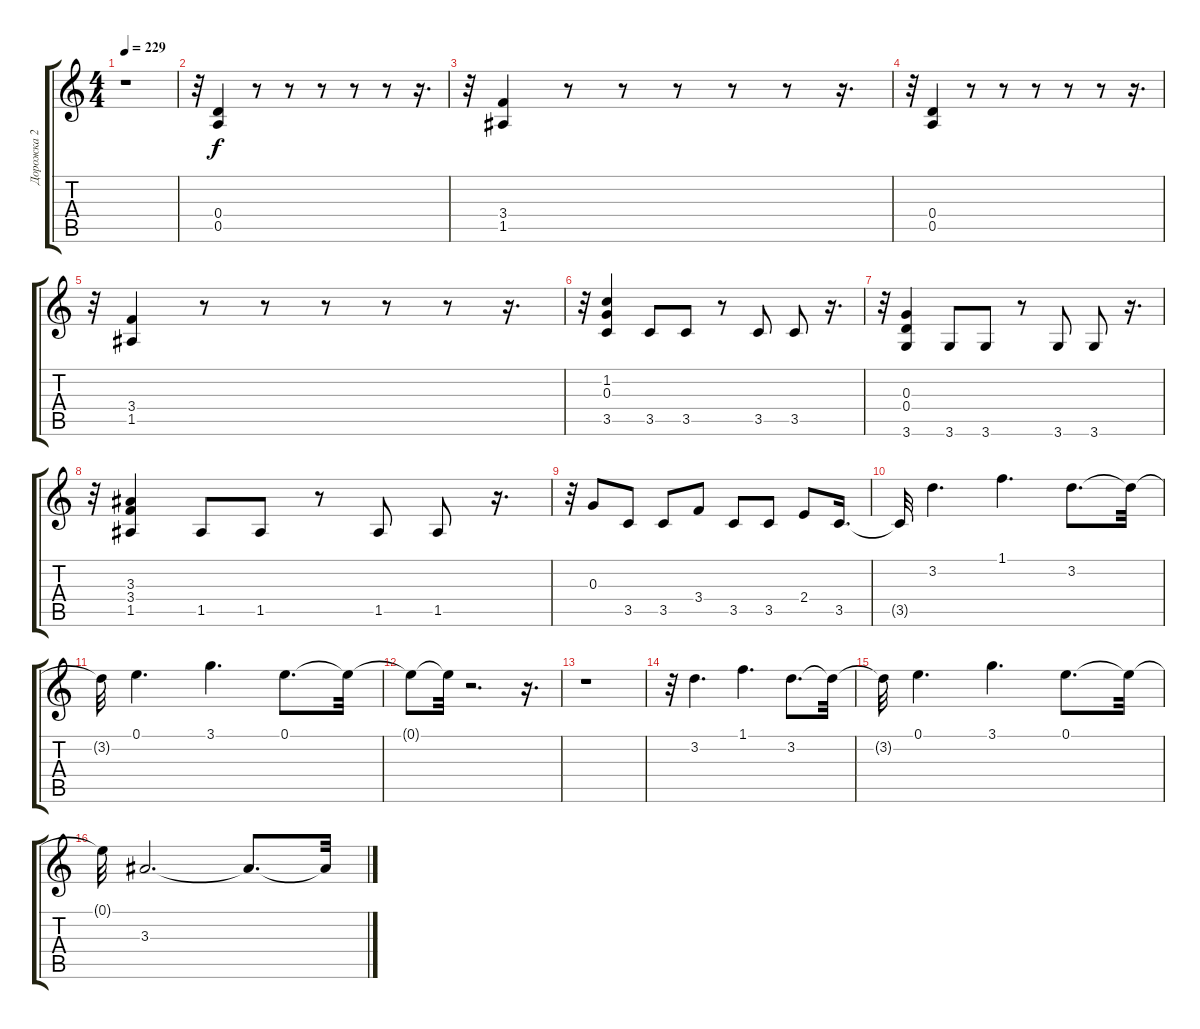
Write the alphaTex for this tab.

\track ("Дорожка 2" "Дорожка 2") {instrument overdrivenguitar}
\staff {score tabs}
\tuning (E4 B3 G3 D3 A2 E2) {hide}
\ts (4 4)
\tempo 229
\clef g2
\ks c
r.1{dy f} |
r.32 (0.4 0.5).4 r.8 r.8 r.8 r.8 r.8 r.16{d} |
r.32 (3.4 1.5).4 r.8 r.8 r.8 r.8 r.8 r.16{d} |
r.32 (0.4 0.5).4 r.8 r.8 r.8 r.8 r.8 r.16{d} |
r.32 (3.4 1.5).4 r.8 r.8 r.8 r.8 r.8 r.16{d} |
r.32 (1.2 0.3 3.5).4 3.5.8 3.5.8 r.8 3.5.8 3.5.8 r.16{d} |
r.32 (0.3 0.4 3.6).4 3.6.8 3.6.8 r.8 3.6.8 3.6.8 r.16{d} |
r.32 (3.3 3.4 1.5).4 1.5.8 1.5.8 r.8 1.5.8 1.5.8 r.16{d} |
r.32 0.3.8 3.5.8 3.5.8 3.4.8 3.5.8 3.5.8 2.4.8 3.5.16{d} |
3.5{t}.32 3.2.4{d} 1.1.4{d} 3.2.8{d} 3.2{t}.32 |
3.2{t}.32 0.1.4{d} 3.1.4{d} 0.1.8{d} 0.1{t}.32 |
0.1{t}.8 0.1{t}.32 r.2{d} r.16{d} |
r.1 |
r.32 3.2.4{d} 1.1.4{d} 3.2.8{d} 3.2{t}.32 |
3.2{t}.32 0.1.4{d} 3.1.4{d} 0.1.8{d} 0.1{t}.32 |
0.1{t}.32 3.3.2{d} 3.3{t}.8{d} 3.3{t}.32
